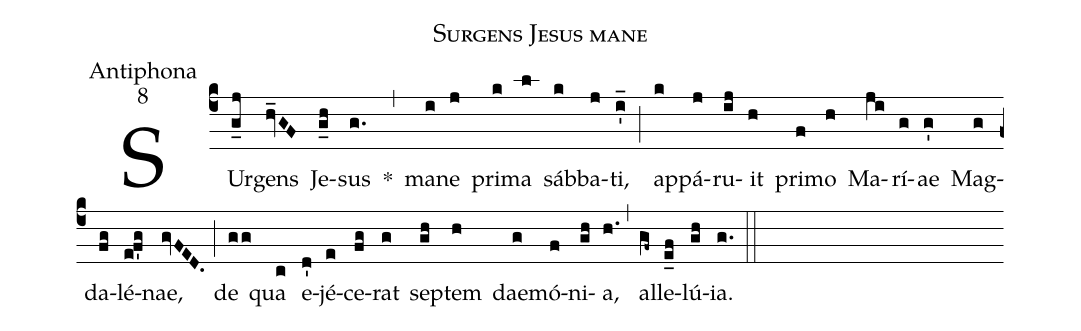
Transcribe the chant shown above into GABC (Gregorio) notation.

name:Surgens Jesus mane;
office-part:Antiphona;
mode:8;
%%
(c4) SUr(g_j)gens(hv_GF) Je(g_h)sus(g.) *(,) ma(i)ne(j) pri(k)ma(l) sáb(k)ba(j)ti,(i'_) (;) ap(k)pá(j)ru(ij)it(h) pri(f)mo(h) Ma(ji)rí(g)ae(g') Mag(g)da(fg)lé(e!f'g)nae,(gvFED.) (;) de(gg) qua(c) e(d')jé(e)ce(fg)rat(g) sep(gh)tem(h) dae(g)mó(f)ni(gh)a,(h.) (,) al(gf~)le(e_f)lú(gh)ia.(g.) (::)
